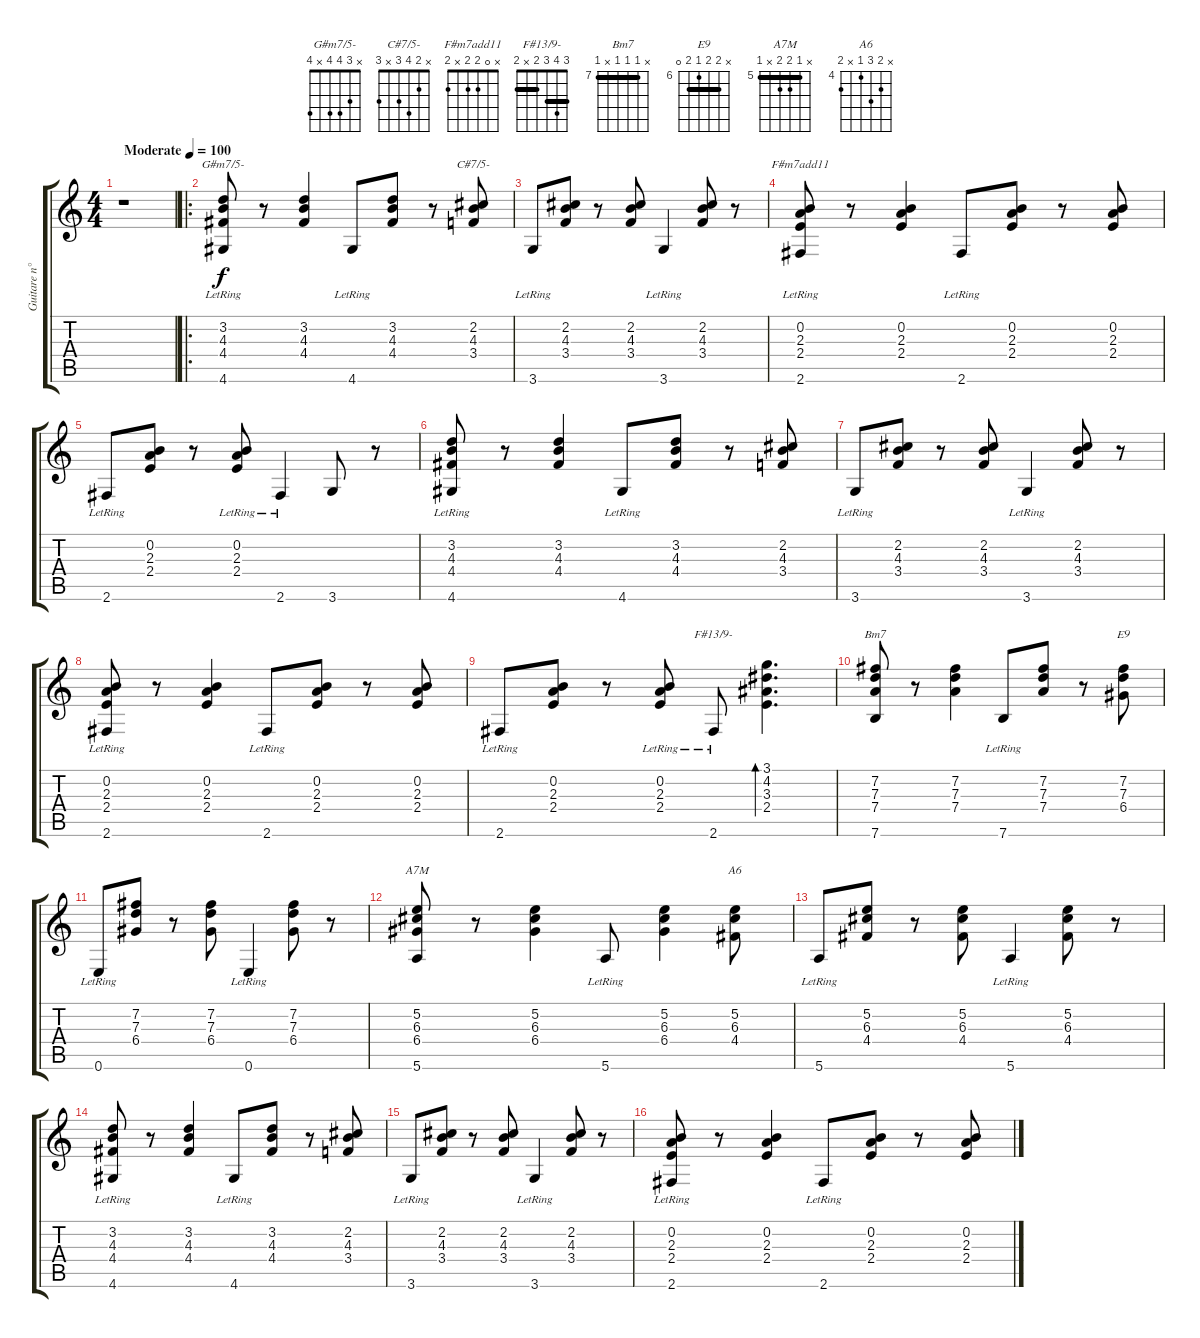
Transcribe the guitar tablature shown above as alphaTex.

\track ("Guitare n°1" "Guitare n°") {instrument acousticguitarnylon}
\staff {score tabs}
\tuning (E4 B3 G3 D3 A2 E2) {hide}
\chord ("G#m7/5-" x 3 4 4 x 4)
\chord ("C#7/5-" x 2 4 3 x 3)
\chord ("F#m7add11" x 0 2 2 x 2)
\chord ("F#13/9-" 3 4 3 2 x 2) {barre (2 3)}
\chord ("Bm7" x 7 7 7 x 7) {firstfret 7 barre 7}
\chord ("E9" x 7 7 6 7 0) {firstfret 6 barre 7}
\chord ("A7M" x 5 6 6 x 5) {firstfret 5 barre 5}
\chord ("A6" x 5 6 4 x 5) {firstfret 4}
\ts (4 4)
\tempo (100 "Moderate")
\clef g2
\ks c
r.1{dy f instrument acousticguitarnylon} |
\ro
(3.2 4.3 4.4 4.6{lr}).8{ch "G#m7/5-"} r.8 (3.2 4.3 4.4).4 4.6{lr}.8 (3.2 4.3 4.4).8 r.8 (2.2 4.3 3.4).8{ch "C#7/5-"} |
3.6{lr}.8 (2.2 4.3 3.4).8 r.8 (2.2 4.3 3.4).8 3.6{lr}.4 (2.2 4.3 3.4).8 r.8 |
(0.2 2.3 2.4 2.6{lr}).8{ch "F#m7add11"} r.8 (0.2 2.3 2.4).4 2.6{lr}.8 (0.2 2.3 2.4).8 r.8 (0.2 2.3 2.4).8 |
2.6{lr}.8 (0.2 2.3 2.4).8 r.8 (0.2 2.3 2.4{lr}).8 2.6{lr}.4 3.6.8 r.8 |
(3.2 4.3 4.4 4.6{lr}).8 r.8 (3.2 4.3 4.4).4 4.6{lr}.8 (3.2 4.3 4.4).8 r.8 (2.2 4.3 3.4).8 |
3.6{lr}.8 (2.2 4.3 3.4).8 r.8 (2.2 4.3 3.4).8 3.6{lr}.4 (2.2 4.3 3.4).8 r.8 |
(0.2 2.3 2.4 2.6{lr}).8 r.8 (0.2 2.3 2.4).4 2.6{lr}.8 (0.2 2.3 2.4).8 r.8 (0.2 2.3 2.4).8 |
2.6{lr}.8 (0.2 2.3 2.4).8 r.8 (0.2 2.3 2.4{lr}).8 2.6{lr}.8{ch "F#13/9-"} (3.1 4.2 3.3 2.4).4{d bd 480} |
(7.2 7.3 7.4 7.6).8{ch "Bm7"} r.8 (7.2 7.3 7.4).4 7.6{lr}.8 (7.2 7.3 7.4).8 r.8 (7.2 7.3 6.4).8{ch "E9"} |
0.6{lr}.8 (7.2 7.3 6.4).8 r.8 (7.2 7.3 6.4).8 0.6{lr}.4 (7.2 7.3 6.4).8 r.8 |
(5.2 6.3 6.4 5.6).8{ch "A7M"} r.8 (5.2 6.3 6.4).4 5.6{lr}.8 (5.2 6.3 6.4).4 (5.2 6.3 4.4).8{ch "A6"} |
5.6{lr}.8 (5.2 6.3 4.4).8 r.8 (5.2 6.3 4.4).8 5.6{lr}.4 (5.2 6.3 4.4).8 r.8 |
(3.2 4.3 4.4 4.6{lr}).8 r.8 (3.2 4.3 4.4).4 4.6{lr}.8 (3.2 4.3 4.4).8 r.8 (2.2 4.3 3.4).8 |
3.6{lr}.8 (2.2 4.3 3.4).8 r.8 (2.2 4.3 3.4).8 3.6{lr}.4 (2.2 4.3 3.4).8 r.8 |
(0.2 2.3 2.4 2.6{lr}).8 r.8 (0.2 2.3 2.4).4 2.6{lr}.8 (0.2 2.3 2.4).8 r.8 (0.2 2.3 2.4).8
